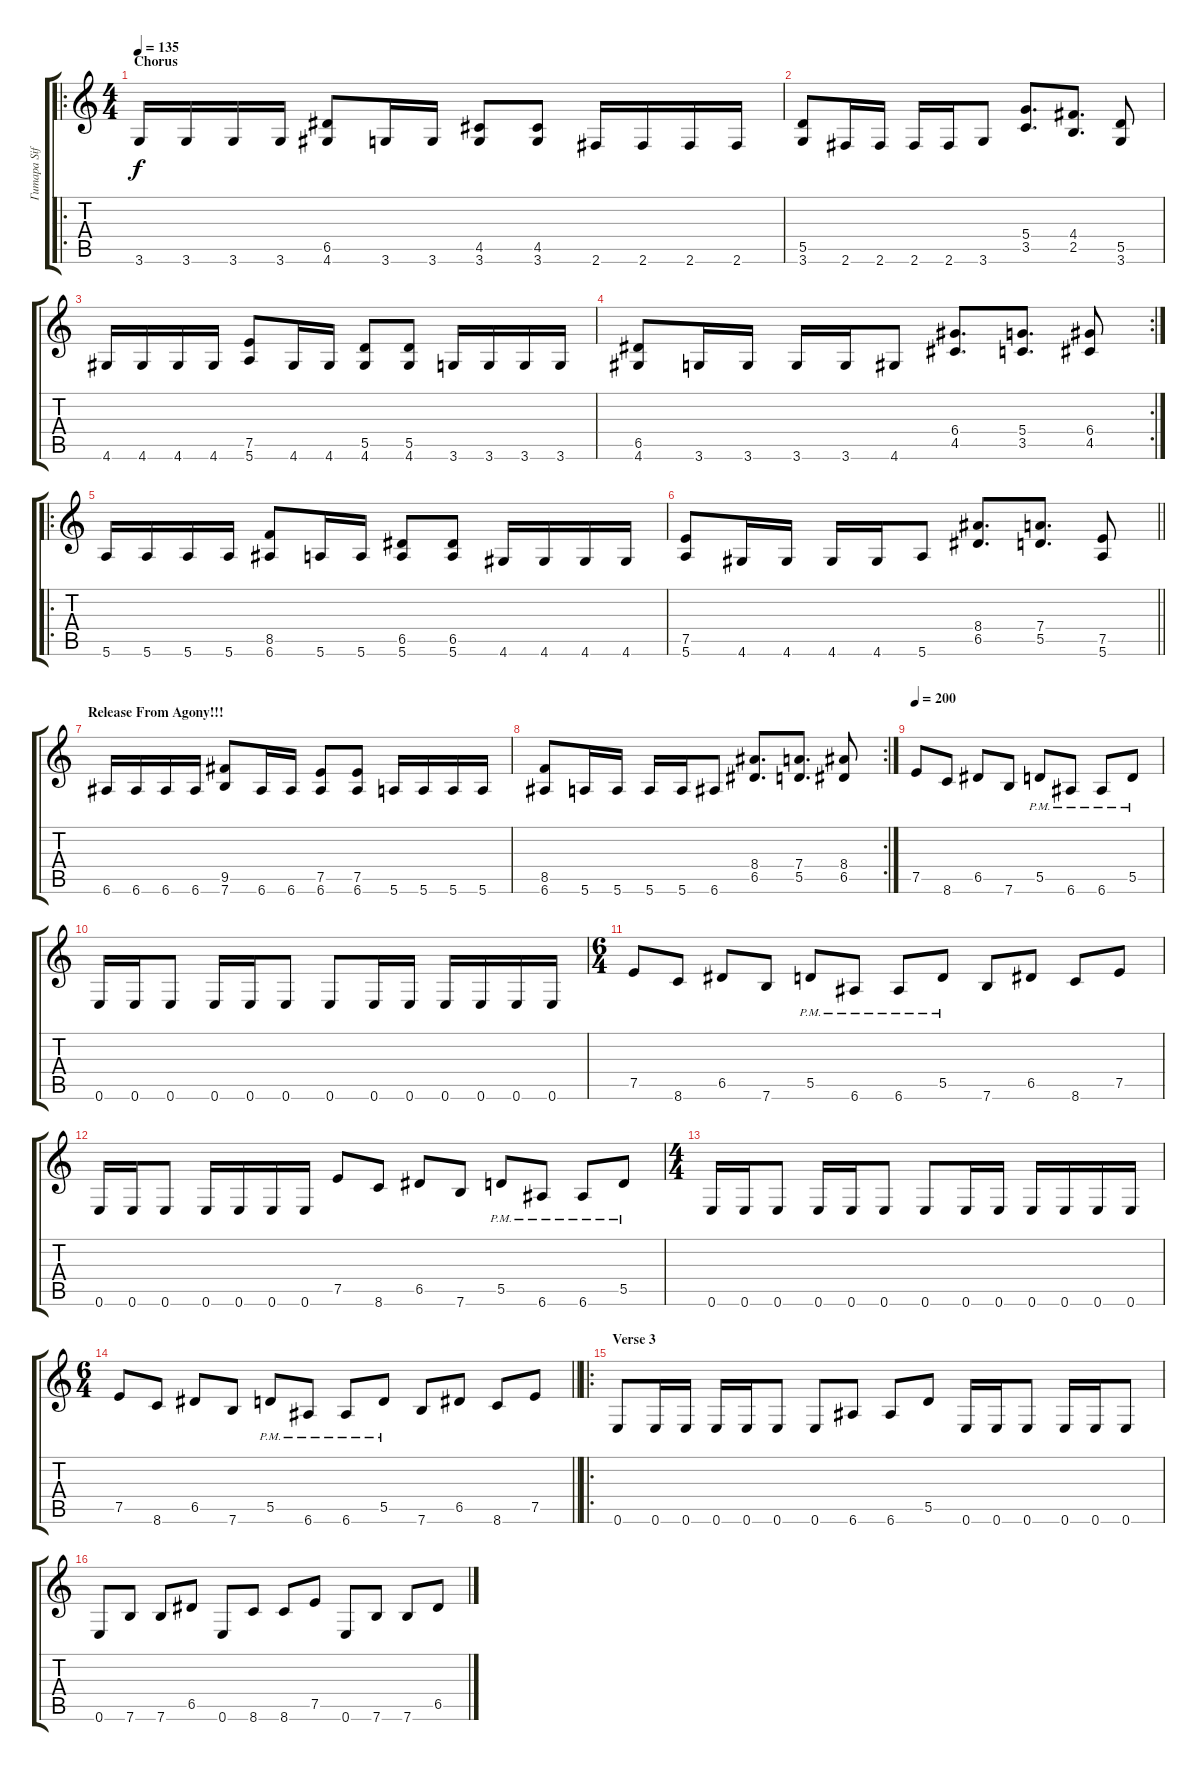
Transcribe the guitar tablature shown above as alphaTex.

\track ("Гитара Sifringer" "Гитара Sif") {instrument overdrivenguitar}
\staff {score tabs}
\tuning (E4 B3 G3 D3 A2 E2) {hide}
\ro
\ts (4 4)
\section ("" "Chorus")
\tempo 135
\clef g2
\ks c
3.6.16{dy f} 3.6.16 3.6.16 3.6.16 (6.5 4.6).8 3.6.16 3.6.16 (4.5 3.6).8 (4.5 3.6).8 2.6.16 2.6.16 2.6.16 2.6.16 |
(5.5 3.6).8 2.6.16 2.6.16 2.6.16 2.6.16 3.6.8 (5.4 3.5).8{d} (4.4 2.5).8{d} (5.5 3.6).8 |
4.6.16 4.6.16 4.6.16 4.6.16 (7.5 5.6).8 4.6.16 4.6.16 (5.5 4.6).8 (5.5 4.6).8 3.6.16 3.6.16 3.6.16 3.6.16 |
\rc 2
(6.5 4.6).8 3.6.16 3.6.16 3.6.16 3.6.16 4.6.8 (6.4 4.5).8{d} (5.4 3.5).8{d} (6.4 4.5).8 |
\ro
5.6.16 5.6.16 5.6.16 5.6.16 (8.5 6.6).8 5.6.16 5.6.16 (6.5 5.6).8 (6.5 5.6).8 4.6.16 4.6.16 4.6.16 4.6.16 |
\barLineRight lightlight
(7.5 5.6).8 4.6.16 4.6.16 4.6.16 4.6.16 5.6.8 (8.4 6.5).8{d} (7.4 5.5).8{d} (7.5 5.6).8 |
\section ("" "Release From Agony!!!")
6.6.16 6.6.16 6.6.16 6.6.16 (9.5 7.6).8 6.6.16 6.6.16 (7.5 6.6).8 (7.5 6.6).8 5.6.16 5.6.16 5.6.16 5.6.16 |
\rc 2
(8.5 6.6).8 5.6.16 5.6.16 5.6.16 5.6.16 6.6.8 (8.4 6.5).8{d} (7.4 5.5).8{d} (8.4 6.5).8 |
\tempo 200
7.5.8 8.6.8 6.5.8 7.6.8 5.5{pm}.8 6.6{pm}.8 6.6{pm}.8 5.5{pm}.8 |
0.6.16 0.6.16 0.6.8 0.6.16 0.6.16 0.6.8 0.6.8 0.6.16 0.6.16 0.6.16 0.6.16 0.6.16 0.6.16 |
\ts (6 4)
7.5.8 8.6.8 6.5.8 7.6.8 5.5{pm}.8 6.6{pm}.8 6.6{pm}.8 5.5{pm}.8 7.6.8 6.5.8 8.6.8 7.5.8 |
0.6.16 0.6.16 0.6.8 0.6.16 0.6.16 0.6.16 0.6.16 7.5.8 8.6.8 6.5.8 7.6.8 5.5{pm}.8 6.6{pm}.8 6.6{pm}.8 5.5{pm}.8 |
\ts (4 4)
0.6.16 0.6.16 0.6.8 0.6.16 0.6.16 0.6.8 0.6.8 0.6.16 0.6.16 0.6.16 0.6.16 0.6.16 0.6.16 |
\ts (6 4)
\barLineRight lightlight
7.5.8 8.6.8 6.5.8 7.6.8 5.5{pm}.8 6.6{pm}.8 6.6{pm}.8 5.5{pm}.8 7.6.8 6.5.8 8.6.8 7.5.8 |
\ro
\section ("" "Verse 3")
0.6.8 0.6.16 0.6.16 0.6.16 0.6.16 0.6.8 0.6.8 6.6.8 6.6.8 5.5.8 0.6.16 0.6.16 0.6.8 0.6.16 0.6.16 0.6.8 |
0.6.8 7.6.8 7.6.8 6.5.8 0.6.8 8.6.8 8.6.8 7.5.8 0.6.8 7.6.8 7.6.8 6.5.8
